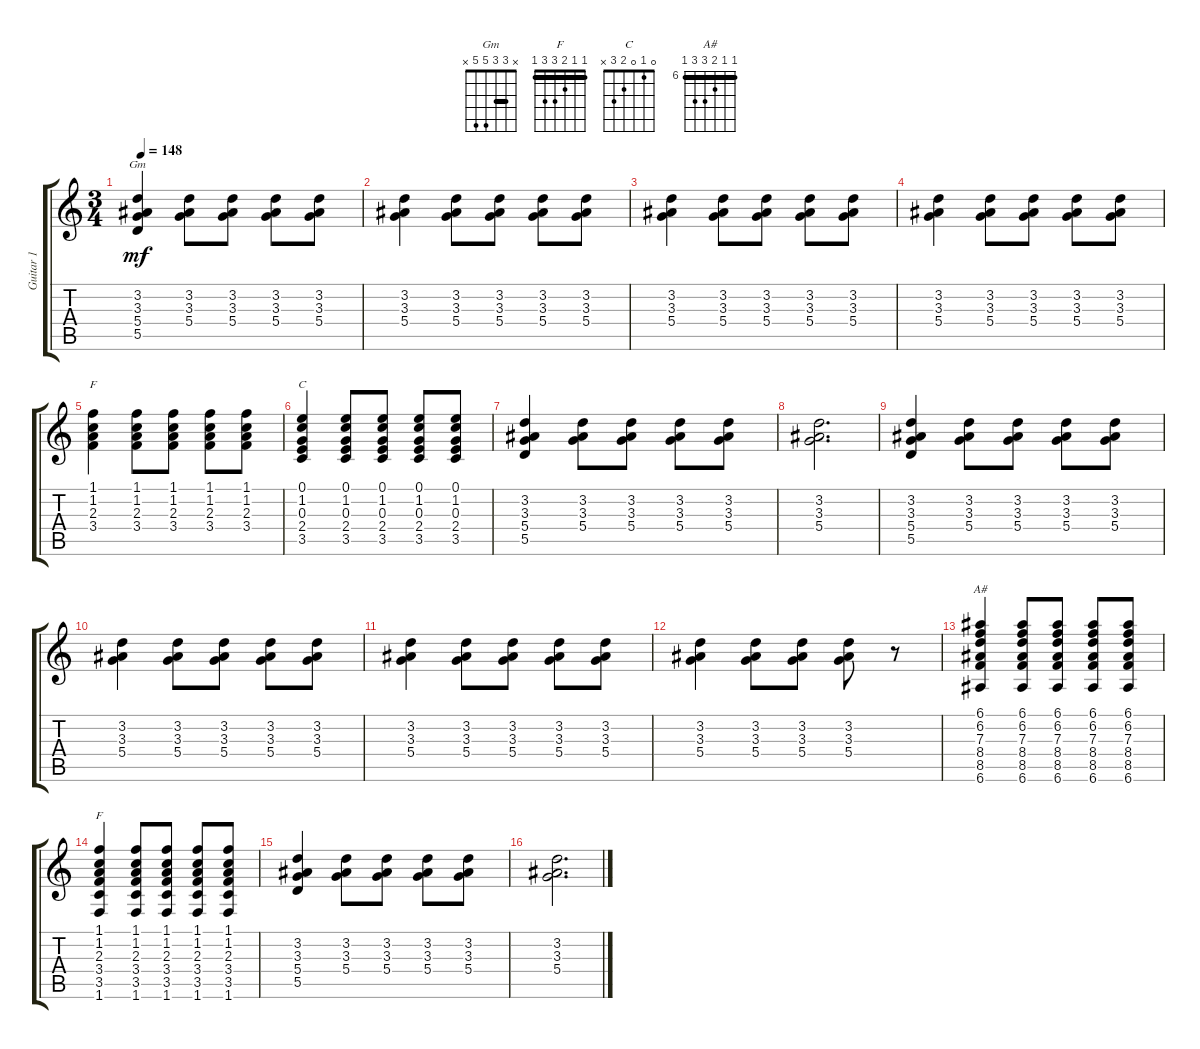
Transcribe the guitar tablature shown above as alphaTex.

\track ("Guitar 1" "Guitar 1") {instrument acousticguitarsteel}
\staff {score tabs}
\tuning (E4 B3 G3 D3 A2 E2) {hide}
\chord ("Gm" x 3 3 5 5 x) {barre 3}
\chord ("F" 1 1 2 3 x x) {barre 1}
\chord ("C" 0 1 0 2 3 x)
\chord ("A#" 6 6 7 8 8 6) {firstfret 6 barre 6}
\chord ("F" 1 1 2 3 3 1) {barre 1}
\ts (3 4)
\tempo 148
\clef g2
\ks c
(3.2 3.3 5.4 5.5).4{ch "Gm" dy mf} (3.2 3.3 5.4).8 (3.2 3.3 5.4).8 (3.2 3.3 5.4).8 (3.2 3.3 5.4).8 |
(3.2 3.3 5.4).4 (3.2 3.3 5.4).8 (3.2 3.3 5.4).8 (3.2 3.3 5.4).8 (3.2 3.3 5.4).8 |
(3.2 3.3 5.4).4 (3.2 3.3 5.4).8 (3.2 3.3 5.4).8 (3.2 3.3 5.4).8 (3.2 3.3 5.4).8 |
(3.2 3.3 5.4).4 (3.2 3.3 5.4).8 (3.2 3.3 5.4).8 (3.2 3.3 5.4).8 (3.2 3.3 5.4).8 |
(1.1 1.2 2.3 3.4).4{ch "F"} (1.1 1.2 2.3 3.4).8 (1.1 1.2 2.3 3.4).8 (1.1 1.2 2.3 3.4).8 (1.1 1.2 2.3 3.4).8 |
(0.1 1.2 0.3 2.4 3.5).4{ch "C"} (0.1 1.2 0.3 2.4 3.5).8 (0.1 1.2 0.3 2.4 3.5).8 (0.1 1.2 0.3 2.4 3.5).8 (0.1 1.2 0.3 2.4 3.5).8 |
(3.2 3.3 5.4 5.5).4 (3.2 3.3 5.4).8 (3.2 3.3 5.4).8 (3.2 3.3 5.4).8 (3.2 3.3 5.4).8 |
(3.2 3.3 5.4).2{d} |
(3.2 3.3 5.4 5.5).4 (3.2 3.3 5.4).8 (3.2 3.3 5.4).8 (3.2 3.3 5.4).8 (3.2 3.3 5.4).8 |
(3.2 3.3 5.4).4 (3.2 3.3 5.4).8 (3.2 3.3 5.4).8 (3.2 3.3 5.4).8 (3.2 3.3 5.4).8 |
(3.2 3.3 5.4).4 (3.2 3.3 5.4).8 (3.2 3.3 5.4).8 (3.2 3.3 5.4).8 (3.2 3.3 5.4).8 |
(3.2 3.3 5.4).4 (3.2 3.3 5.4).8 (3.2 3.3 5.4).8 (3.2 3.3 5.4).8 r.8 |
(6.1 6.2 7.3 8.4 8.5 6.6).4{ch "A#"} (6.1 6.2 7.3 8.4 8.5 6.6).8 (6.1 6.2 7.3 8.4 8.5 6.6).8 (6.1 6.2 7.3 8.4 8.5 6.6).8 (6.1 6.2 7.3 8.4 8.5 6.6).8 |
(1.1 1.2 2.3 3.4 3.5 1.6).4{ch "F"} (1.1 1.2 2.3 3.4 3.5 1.6).8 (1.1 1.2 2.3 3.4 3.5 1.6).8 (1.1 1.2 2.3 3.4 3.5 1.6).8 (1.1 1.2 2.3 3.4 3.5 1.6).8 |
(3.2 3.3 5.4 5.5).4 (3.2 3.3 5.4).8 (3.2 3.3 5.4).8 (3.2 3.3 5.4).8 (3.2 3.3 5.4).8 |
(3.2 3.3 5.4).2{d}
